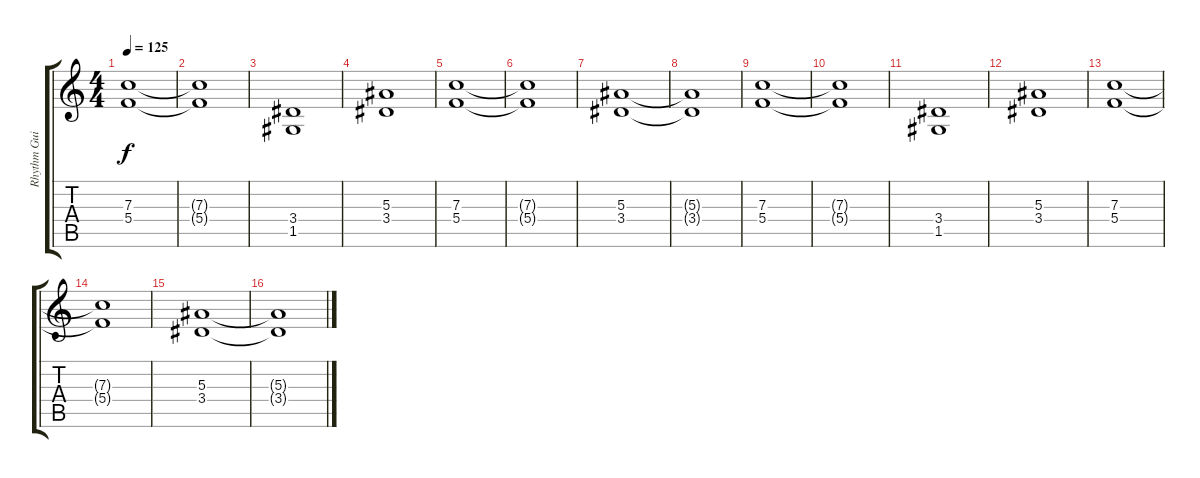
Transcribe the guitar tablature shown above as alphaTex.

\track ("Rhythm Guitar" "Rhythm Gui") {instrument distortionguitar}
\staff {score tabs}
\tuning (D4 A3 F3 C3 G2 D2) {hide}
\ts (4 4)
\tempo 125
\clef g2
\ks c
(7.3 5.4).1{dy f} |
(7.3{t} 5.4{t}).1 |
(3.4 1.5).1 |
(5.3 3.4).1 |
(7.3 5.4).1 |
(7.3{t} 5.4{t}).1 |
(5.3 3.4).1 |
(5.3{t} 3.4{t}).1 |
(7.3 5.4).1 |
(7.3{t} 5.4{t}).1 |
(3.4 1.5).1 |
(5.3 3.4).1 |
(7.3 5.4).1 |
(7.3{t} 5.4{t}).1 |
(5.3 3.4).1 |
(5.3{t} 3.4{t}).1
